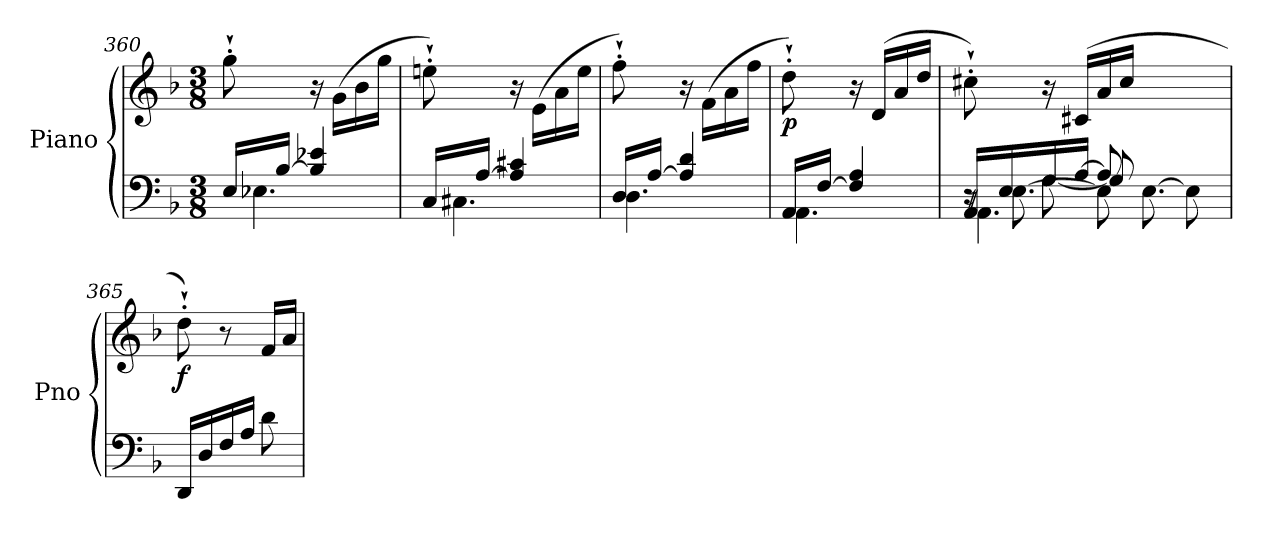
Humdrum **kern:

**kern	**kern	**dynam
*part1	*part1	*part1
*staff2	*staff1	*staff1/2
*I"Piano	*	*
*I'Pno	*	*
*clefF4	*clefG2	*
*k[b-]	*k[b-]	*
*M3/8	*M3/8	*
=360	=360	=360
*^	*	*
16E/LL	4.E-X\	8gg'`\	.
[16B-/JJ	.	.	.
4B-/] 4e-X/	.	16r	.
.	.	(>16g\LL	.
.	.	16b-\	.
.	.	16gg\JJ	.
=361	=361	=361	=361
16C/LL	4.C#X\	8een'`\)	.
[16A/JJ	.	.	.
4A/] 4c#X/	.	16r	.
.	.	(>16e\LL	.
.	.	16a\	.
.	.	16ee\JJ	.
=362	=362	=362	=362
16D/LL	4.D\	8ff'`\)	.
[16A/JJ	.	.	.
4A/] 4d/	.	16r	.
.	.	(>16f\LL	.
.	.	16a\	.
.	.	16ff\JJ	.
=363	=363	=363	=363
!	!	!	!LO:DY:b
16AA/LL	4.AA\	8dd'`\)	p
[16F/JJ	.	.	.
4F/] 4A/	.	16r	.
.	.	(>16d/LL	.
.	.	16a/	.
.	.	16dd/JJ	.
=364	=364	=364	=364
*^	*^	*	*
16AA/LL	4.AA\	16r	8r	8cc#X'`\)	.
16E/	.	[8.E\	.	.	.
16G/	.	.	[8G\	16r	.
[16A/JJ	.	.	.	(>16c#X/LL	.
8A/]	.	8E\]	8G/]	16a/	.
.	.	.	.	16cc#/JJ	.
4ryy	[8.E\	4ryy	4ryy	4ryy	.
.	8E\]	.	.	.	.
16ryy	.	16ryy	16ryy	16ryy	.
=365	=365	=365	=365	=365	=365
!	!	!	!	!	!LO:DY:b
*v	*v	*v	*v	*	*
16DD/LL	8dd'`\)	f
16D/	.	.
16F/	8r	.
16A/JJ	.	.
8d\	16f/LL	.
.	16a/JJ	.
=	=	=
*-	*-	*-
